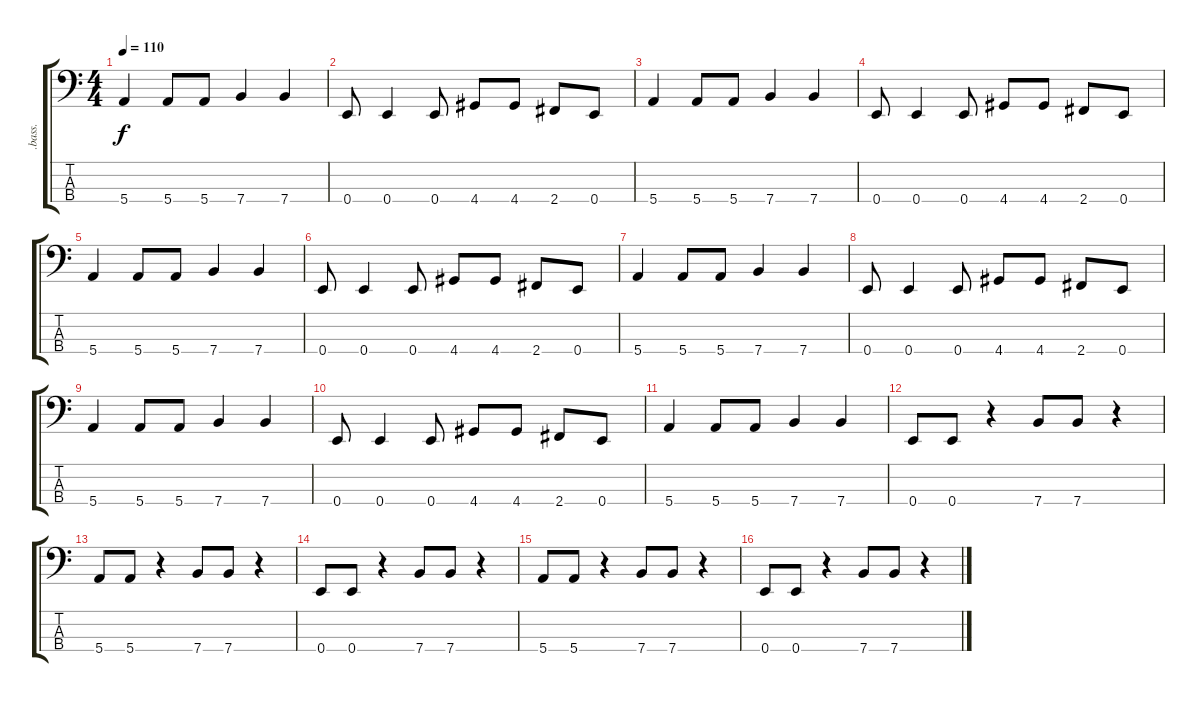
\track (".bass." ".bass.") {instrument electricbassfinger}
\staff {score tabs}
\tuning (G2 D2 A1 E1) {hide}
\ts (4 4)
\tempo 110
\clef f4
\ks c
5.4.4{dy f} 5.4.8 5.4.8 7.4.4 7.4.4 |
0.4.8 0.4.4 0.4.8 4.4.8 4.4.8 2.4.8 0.4.8 |
5.4.4 5.4.8 5.4.8 7.4.4 7.4.4 |
0.4.8 0.4.4 0.4.8 4.4.8 4.4.8 2.4.8 0.4.8 |
5.4.4 5.4.8 5.4.8 7.4.4 7.4.4 |
0.4.8 0.4.4 0.4.8 4.4.8 4.4.8 2.4.8 0.4.8 |
5.4.4 5.4.8 5.4.8 7.4.4 7.4.4 |
0.4.8 0.4.4 0.4.8 4.4.8 4.4.8 2.4.8 0.4.8 |
5.4.4 5.4.8 5.4.8 7.4.4 7.4.4 |
0.4.8 0.4.4 0.4.8 4.4.8 4.4.8 2.4.8 0.4.8 |
5.4.4 5.4.8 5.4.8 7.4.4 7.4.4 |
0.4.8 0.4.8 r.4 7.4.8 7.4.8 r.4 |
5.4.8 5.4.8 r.4 7.4.8 7.4.8 r.4 |
0.4.8 0.4.8 r.4 7.4.8 7.4.8 r.4 |
5.4.8 5.4.8 r.4 7.4.8 7.4.8 r.4 |
0.4.8 0.4.8 r.4 7.4.8 7.4.8 r.4
